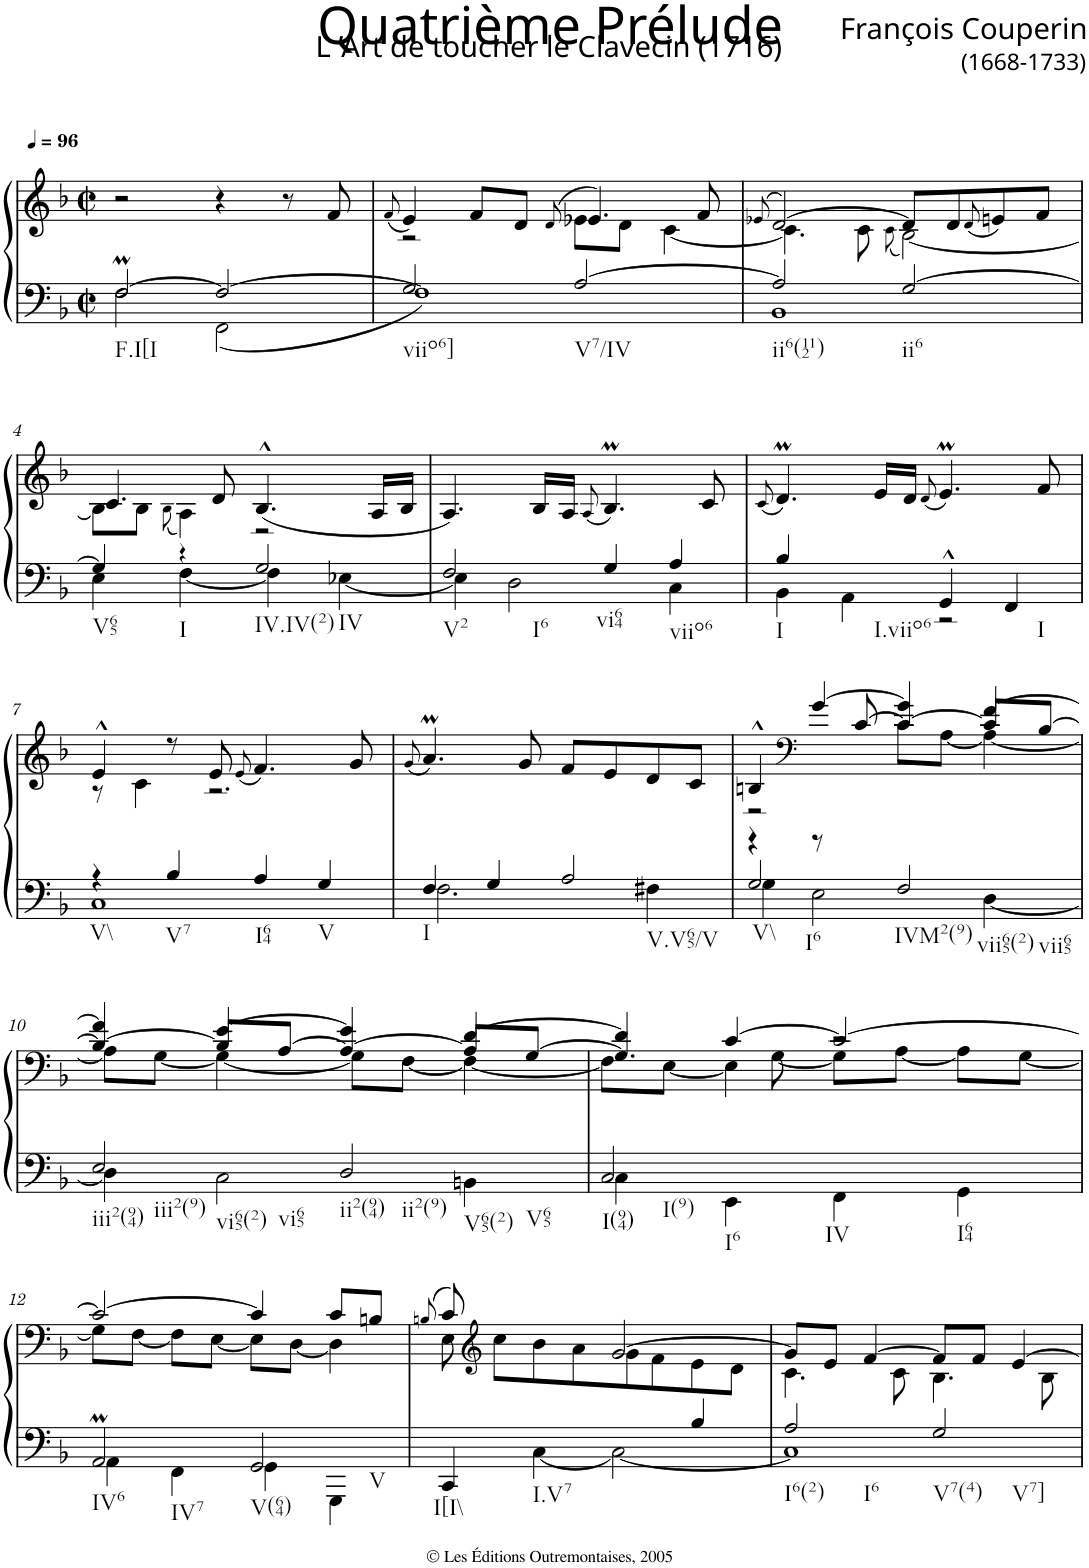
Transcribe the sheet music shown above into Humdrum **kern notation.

**kern	**kern
*part1	*part1
*staff2	*staff1
*I"Clavecin	*
*clefF4	*clefG2
*k[b-]	*k[b-]
*F:	*F:
*M2/2	*M2/2
*met(c|)	*met(c|)
*MM96	*MM96
=1	=1
*^	*
!LO:TX:b:t=F.I[I	!	!
[2FM/	2F\	2r
2F/_	2FF\	4r
.	.	8r
.	.	8f/
=2	=2	=2
.	.	(<8qf/
*	*	*^
!LO:TX:b:t=viio6]	!	!	!
2G/	1F]	4e/)	2r
.	.	8f/L	.
.	.	8d/J	.
.	.	(>8qd/	.
!LO:TX:b:t=V7/IV	!	!	!
[2A/	.	4.e-X/)	8e-\L
.	.	.	8d\J
.	.	.	[4c\
.	.	8f/	.
=3	=3	=3	=3
.	.	(>8qe-X/	.
!LO:TX:b:t=ii6(112)	!	!	!
2A/]	1BB-	[2d/)	4.c\]
.	.	.	8c\
.	.	.	(<8qc\
!LO:TX:b:t=ii6	!	!	!
[2G/	.	8d/L]	[2B-\)
.	.	8d/	.
.	.	(<8qd/	.
.	.	8en/)	.
.	.	8f/J	.
!!LO:LB:g=z	!!
=4	=4	=4	=4
!LO:TX:b:t=V65	!	!	!
4G/]	4E\	4.c/	8B-\L]
.	.	.	8B-\J
.	.	.	(<8qB-\
!LO:TX:b:t=I	!	!	!
4r	[4F\	.	4A\)
.	.	8d/	.
!LO:TX:b:t=IV.IV(2)	!	!	!
!LO:TX:b:t=IV	!	!	!
2G/	4F\]	(<4.B-^^/	2r
.	[4E-X\	.	.
.	.	16A/LL	.
.	.	16B-/JJ	.
*	*	*v	*v
=5	=5	=5
!LO:TX:b:t=V2	!	!
!LO:TX:b:t=I6	!	!
2F/	4E-\]	4.A/)
.	2D\	.
.	.	16B-/LL
.	.	16A/JJ
.	.	(<8qA/
!LO:TX:b:t=vi64	!	!
4G/	.	4.B-M/)
!LO:TX:b:t=viio6	!	!
4A/	4C\	.
.	.	8c/
=6	=6	=6
.	.	(<8qc/
!LO:TX:b:t=I	!	!
4B-/	4BB-\	4.dM/)
!LO:TX:b:t=I.viio6	!	!
4ryy	4AA\	.
.	.	16e/LL
.	.	16d/JJ
.	.	(<8qd/
4GG^^/	2r	4.em/)
!LO:TX:b:t=I	!	!
4FF/	.	.
.	.	8f/
!!LO:LB:g=z
=7	=7	=7
*	*	*^
!LO:TX:b:t=V\\	!	!	!
4r	1C	4e^^/	8r
.	.	.	4c\
!LO:TX:b:t=V7	!	!	!
4B-/	.	8r	.
.	.	8e/	8%5r
.	.	(<8qe/	.
!LO:TX:b:t=I64	!	!	!
4A/	.	4.f/)	.
!LO:TX:b:t=V	!	!	!
4G/	.	.	.
.	.	8g/	.
*	*	*v	*v
=8	=8	=8
.	.	(<8qg/
!LO:TX:b:t=I	!	!
4F/	2.F\	4.am/)
4G/	.	.
.	.	8r
!LO:TX:b:t=V.V65/V	!	!
2A/	.	8g/
.	.	8f/L
.	4F#X\	8e/
.	.	8d/
8ryy	8ryy	8c/J
=9	=9	=9
*	*	*^
*	*	*	*^
!LO:TX:b:t=V\\	!	!	!	!
!LO:TX:b:t=I6	!	!	!	!
2G/	4G\	4Bn^^/	2r	4r
*	*	*clefF4	*	*
.	2E\	[4g/	.	8r
.	.	.	.	[8c/
!LO:TX:b:t=IVM2(9)	!	!	!	!
!LO:TX:b:t=vii65(2)	!	!	!	!
!LO:TX:b:t=vii65	!	!	!	!
2F/	.	4g/]	8c\L	4c/_
.	.	.	[8A\J	.
.	[4D\	[4f/	4A\_	8c/L]
.	.	.	.	[8B/J
!!LO:LB:g=z	!!	!!
=10	=10	=10	=10	=10
!LO:TX:b:t=iii2(94)	!	!	!	!
!LO:TX:b:t=iii2(9)	!	!	!	!
!LO:TX:b:t=vi65(2)	!	!	!	!
!LO:TX:b:t=vi65	!	!	!	!
2E/	4D\]	4f/]	8A\L]	4B/_
.	.	.	[8G\J	.
.	2C\	[4e/	4G\_	8B/L]
.	.	.	.	[8A/J
!LO:TX:b:t=ii2(94)	!	!	!	!
!LO:TX:b:t=ii2(9)	!	!	!	!
!LO:TX:b:t=V65(2)	!	!	!	!
!LO:TX:b:t=V65	!	!	!	!
2D/	.	4e/]	8G\L]	4A/_
.	.	.	[8F\J	.
.	4BBn\	[4d/	4F\_	8A/L]
.	.	.	.	[8G/J
=11	=11	=11	=11	=11
!LO:TX:b:t=I(94)	!	!	!	!
!LO:TX:b:t=I(9)	!	!	!	!
!LO:TX:b:t=I6	!	!	!	!
2C/	4C\	4d/]	8F\L]	4.G/]
.	.	.	[8E\J	.
.	4EE\	[4c/	4E\]	.
.	.	.	.	[8G\
!LO:TX:b:t=IV	!	!	!	!
!LO:TX:b:t=I64	!	!	!	!
2ryy	4FF\	2c/_	2r	8G\L]
.	.	.	.	[8A\J
.	4GG\	.	.	8A\L]
.	.	.	.	[8G\J
!!LO:LB:g=z
=12	=12	=12	=12	=12
!LO:TX:b:t=IV6	!	!	!	!
!LO:TX:b:t=IV7	!	!	!	!
*	*	*	*v	*v
2AAm/	4AA\	2c/_	8G\L]
.	.	.	[8F\J
.	4FF\	.	8F\L]
.	.	.	[8E\J
!LO:TX:b:t=V(64)	!	!	!
!LO:TX:b:t=V	!	!	!
2GG/	4GG\	4c/]	8E\L]
.	.	.	[8D\J
.	4GGG\	8c/L	4D\]
.	.	8Bn/J	.
=13	=13	=13	=13
.	.	(>8qBn/	.
!LO:TX:b:t=I[I\\	!	!	!
!LO:TX:b:t=I.V7	!	!	!
2.ryy	4CC/	8c/)	8E\
*	*	*clefG2	*
.	.	4.ryy	8cc\L
.	[4C\	.	8b-\
.	.	.	8a\
.	2C\_	[2g/	8g\
.	.	.	8f\
4B-/	.	.	8e\
.	.	.	8d\J
=14	=14	=14	=14
!LO:TX:b:t=I6(2)	!	!	!
!LO:TX:b:t=I6	!	!	!
2A/	1C]	8g/L]	4.c\
.	.	8e/J	.
.	.	[4f/	.
.	.	.	8c\
!LO:TX:b:t=V7(4)	!	!	!
!LO:TX:b:t=V7]	!	!	!
2G/	.	8f/L]	4.B-\
.	.	8f/J	.
.	.	[4e/	.
.	.	.	8B-\
*v	*v	*	*
*	*v	*v
=	=
*-	*-
